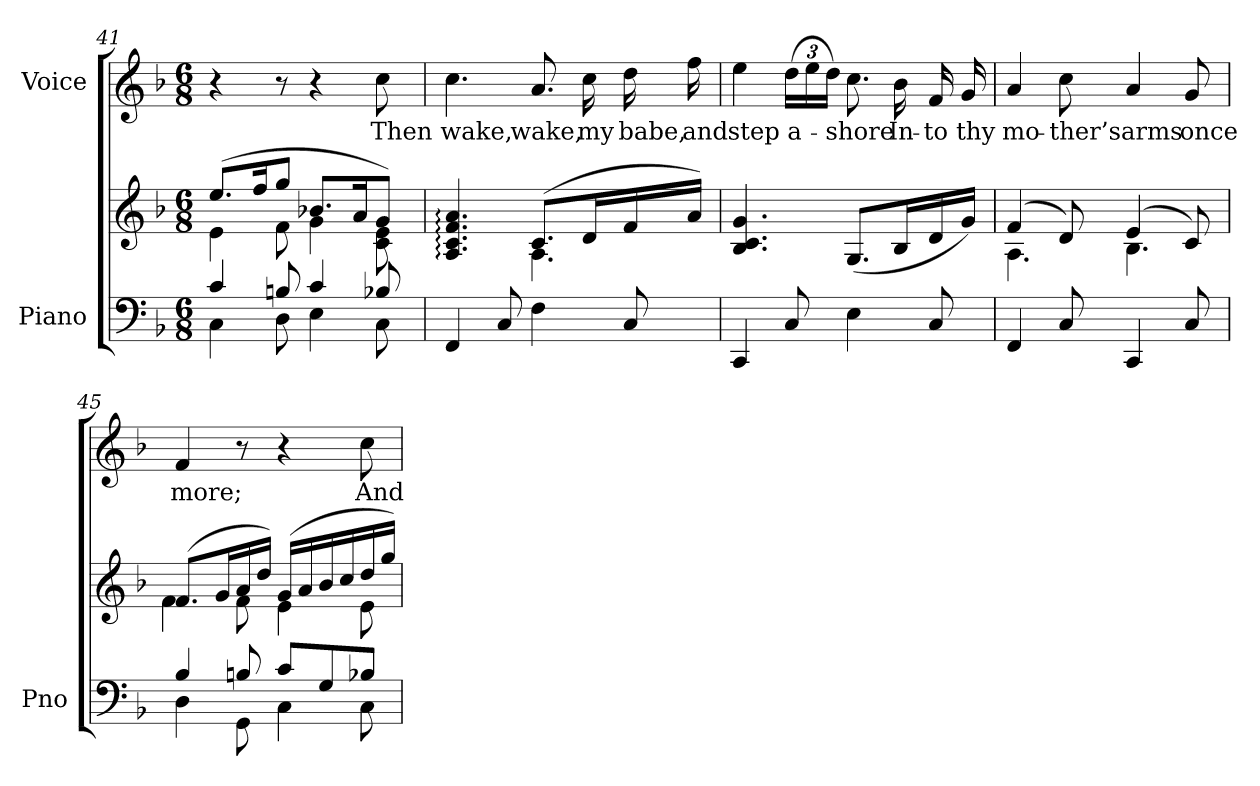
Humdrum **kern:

**kern	**kern	**kern	**text
*part2	*part2	*part1	*part1
*staff3	*staff2	*staff1	*staff1
*I"Piano	*	*I"Voice	*
*I'Pno	*	*	*
!!LO:LB:g=z
*clefF4	*clefG2	*clefG2	*
*k[b-]	*k[b-]	*k[b-]	*
*M6/8	*M6/8	*M6/8	*
=41	=41	=41	=41
*^	*^	*	*
4c/	4C\	(>8.ee/L	4e\	4r	.
.	.	16ff/K	.	.	.
8Bn/	8D\	8gg/J	8f\	8r	.
4c/	4E\	8.b-X/L	4g\	4r	.
.	.	16a/K	.	.	.
!	!	!	!	!	!LO:LY:b
8B-X/	8C\	8g/J)	8c\ 8e\	8cc\	Then
=42	=42	=42	=42	=42	=42
!	!	!	!	!	!LO:LY:b
*v	*v	*	*	*	*
4FF/	4.A/: 4.c/: 4.f/: 4.a/:	4.ryy	4.cc\	wake,
8C/	.	.	.	.
!	!	!	!	!LO:LY:b
4F\	(>8.c/L	4.A\	8.a/	wake,
!	!	!	!	!LO:LY:b
.	16d/L	.	16cc\	my
!	!	!	!	!LO:LY:b
8C/	16f/	.	16dd\	babe,
!	!	!	!	!LO:LY:b
.	16a/JJ)	.	16ff\	and
*	*v	*v	*	*
=43	=43	=43	=43
!	!	!	!LO:LY:b
4CC/	4.B-/ 4.c/ 4.g/	4ee\	step
*	*	*Xbrackettup	*
!	!	!	!LO:LY:b
8C/	.	(>24dd\LL	a-
.	.	24ee\	.
.	.	24dd\JJ)	.
!	!	!	!LO:LY:b
4E\	(>8.G/L	8.cc\	-shore
!	!	!	!LO:LY:b
.	16B-/L	16b-\	In-
!	!	!	!LO:LY:b
8C/	16d/	16f/	-to
!	!	!	!LO:LY:b
.	16g/JJ)	16g/	thy
!!LO:LB:g=z
=44	=44	=44	=44
*	*^	*	*
!	!	!	!	!LO:LY:b
4FF/	(>4f/	4.A\	4a/	mo-
!	!	!	!	!LO:LY:b
8C/	8d/)	.	8cc\	-ther’s
!	!	!	!	!LO:LY:b
4CC/	(>4e/	4.B-\	4a/	arms
!	!	!	!	!LO:LY:b
8C/	8c/)	.	8g/	once
=45	=45	=45	=45	=45
*^	*	*	*	*
!	!	!LO:N:head=solid	!LO:N:head=solid	!	!LO:LY:b
4B-/	4D\	(>8.f/L	4f\	4f/	more;
.	.	16g/L	.	.	.
8Bn/	8GG\	16a/	8f\	8r	.
.	.	16dd/JJ)	.	.	.
8c/L	4C\	(>16g/LL	4e\	4r	.
.	.	16a/	.	.	.
8G/	.	16b-/	.	.	.
.	.	16cc/	.	.	.
!	!	!	!	!	!LO:LY:b
8B-X/J	8C\	16dd/	8e\	8cc\	And
.	.	16gg/JJ)	.	.	.
*v	*v	*	*	*	*
*	*v	*v	*	*
=	=	=	=
*-	*-	*-	*-
